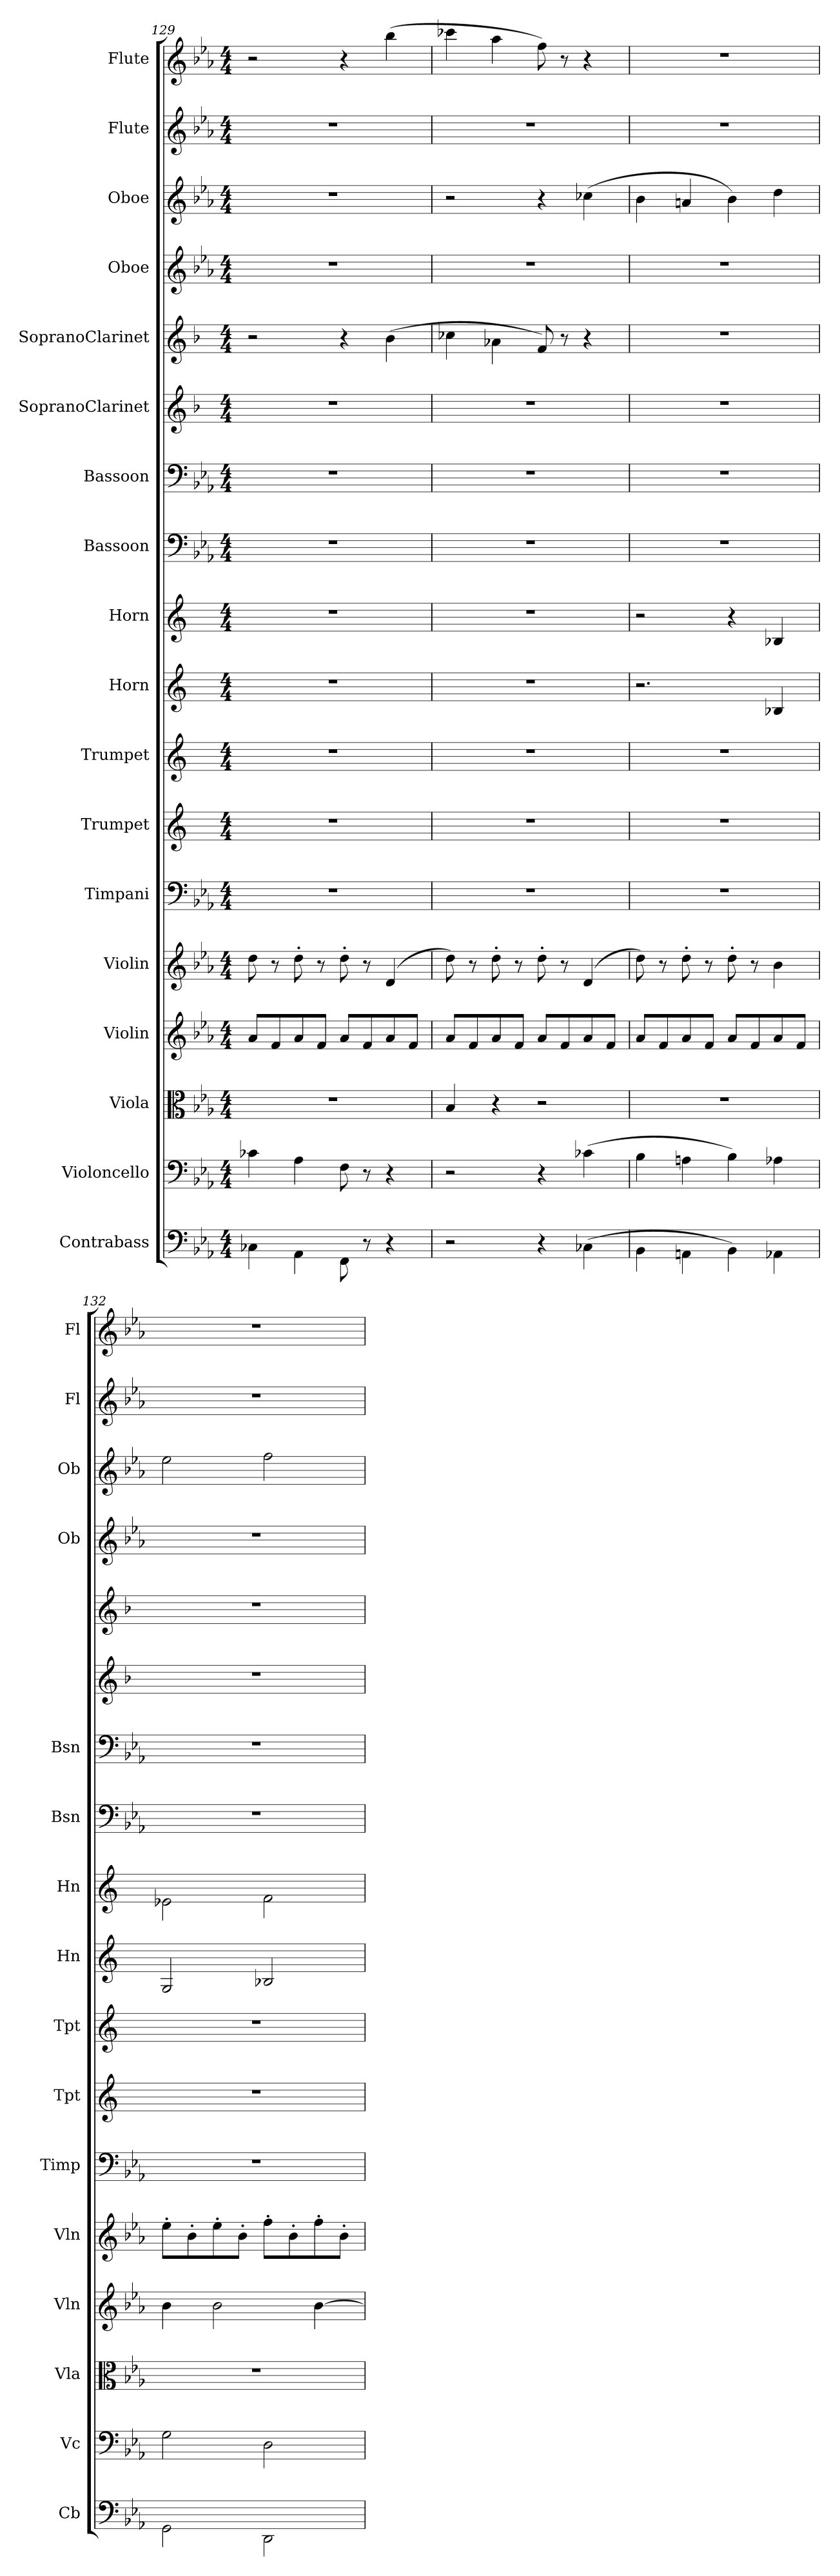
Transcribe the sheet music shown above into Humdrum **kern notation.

**kern	**kern	**kern	**kern	**kern	**kern	**kern	**kern	**kern	**kern	**kern	**kern	**kern	**kern	**kern	**kern	**kern	**kern
*part18	*part17	*part16	*part15	*part14	*part13	*part12	*part11	*part10	*part9	*part8	*part7	*part6	*part5	*part4	*part3	*part2	*part1
*staff18	*staff17	*staff16	*staff15	*staff14	*staff13	*staff12	*staff11	*staff10	*staff9	*staff8	*staff7	*staff6	*staff5	*staff4	*staff3	*staff2	*staff1
*I"Contrabass	*I"Violoncello	*I"Viola	*I"Violin	*I"Violin	*I"Timpani	*I"Trumpet	*I"Trumpet	*I"Horn	*I"Horn	*I"Bassoon	*I"Bassoon	*I"SopranoClarinet	*I"SopranoClarinet	*I"Oboe	*I"Oboe	*I"Flute	*I"Flute
*I'Cb	*I'Vc	*I'Vla	*I'Vln	*I'Vln	*I'Timp	*I'Tpt	*I'Tpt	*I'Hn	*I'Hn	*I'Bsn	*I'Bsn	*	*	*I'Ob	*I'Ob	*I'Fl	*I'Fl
*clefF4	*clefF4	*clefC3	*clefG2	*clefG2	*clefF4	*clefG2	*clefG2	*clefG2	*clefG2	*clefF4	*clefF4	*clefG2	*clefG2	*clefG2	*clefG2	*clefG2	*clefG2
*k[b-e-a-]	*k[b-e-a-]	*k[b-e-a-]	*k[b-e-a-]	*k[b-e-a-]	*k[b-e-a-]	*k[]	*k[]	*k[]	*k[]	*k[b-e-a-]	*k[b-e-a-]	*k[b-]	*k[b-]	*k[b-e-a-]	*k[b-e-a-]	*k[b-e-a-]	*k[b-e-a-]
*M4/4	*M4/4	*M4/4	*M4/4	*M4/4	*M4/4	*M4/4	*M4/4	*M4/4	*M4/4	*M4/4	*M4/4	*M4/4	*M4/4	*M4/4	*M4/4	*M4/4	*M4/4
=129	=129	=129	=129	=129	=129	=129	=129	=129	=129	=129	=129	=129	=129	=129	=129	=129	=129
4C-X\	4c-X\	1r	8a-/L	8dd\	1r	1r	1r	1r	1r	1r	1r	1r	2r	1r	1r	1r	2r
.	.	.	8f/	8r	.	.	.	.	.	.	.	.	.	.	.	.	.
4AA-\	4A-\	.	8a-/	8dd'\	.	.	.	.	.	.	.	.	.	.	.	.	.
.	.	.	8f/J	8r	.	.	.	.	.	.	.	.	.	.	.	.	.
8FF\	8F\	.	8a-/L	8dd'\	.	.	.	.	.	.	.	.	4r	.	.	.	4r
8r	8r	.	8f/	8r	.	.	.	.	.	.	.	.	.	.	.	.	.
4r	4r	.	8a-/	(4d/	.	.	.	.	.	.	.	.	(4b-\	.	.	.	(4bb-\
.	.	.	8f/J	.	.	.	.	.	.	.	.	.	.	.	.	.	.
=130	=130	=130	=130	=130	=130	=130	=130	=130	=130	=130	=130	=130	=130	=130	=130	=130	=130
2r	2r	4B-/	8a-/L	8dd\)	1r	1r	1r	1r	1r	1r	1r	1r	4cc-X\	1r	2r	1r	4ccc-X\
.	.	.	8f/	8r	.	.	.	.	.	.	.	.	.	.	.	.	.
.	.	4r	8a-/	8dd'\	.	.	.	.	.	.	.	.	4a-X\	.	.	.	4aa-\
.	.	.	8f/J	8r	.	.	.	.	.	.	.	.	.	.	.	.	.
4r	4r	2r	8a-/L	8dd'\	.	.	.	.	.	.	.	.	8f/)	.	4r	.	8ff\)
.	.	.	8f/	8r	.	.	.	.	.	.	.	.	8r	.	.	.	8r
(4C-X\	(4c-X\	.	8a-/	(4d/	.	.	.	.	.	.	.	.	4r	.	(4cc-X\	.	4r
.	.	.	8f/J	.	.	.	.	.	.	.	.	.	.	.	.	.	.
=131	=131	=131	=131	=131	=131	=131	=131	=131	=131	=131	=131	=131	=131	=131	=131	=131	=131
4BB-\	4B-\	1r	8a-/L	8dd\)	1r	1r	1r	2.r	2r	1r	1r	1r	1r	1r	4b-\	1r	1r
.	.	.	8f/	8r	.	.	.	.	.	.	.	.	.	.	.	.	.
4AAn\	4An\	.	8a-/	8dd'\	.	.	.	.	.	.	.	.	.	.	4an/	.	.
.	.	.	8f/J	8r	.	.	.	.	.	.	.	.	.	.	.	.	.
4BB-\)	4B-\)	.	8a-/L	8dd'\	.	.	.	.	4r	.	.	.	.	.	4b-\)	.	.
.	.	.	8f/	8r	.	.	.	.	.	.	.	.	.	.	.	.	.
4AA-X\	4A-X\	.	8a-/	4b-\	.	.	.	4B-X/	4B-X/	.	.	.	.	.	4dd\	.	.
.	.	.	8f/J	.	.	.	.	.	.	.	.	.	.	.	.	.	.
=132	=132	=132	=132	=132	=132	=132	=132	=132	=132	=132	=132	=132	=132	=132	=132	=132	=132
2GG\	2G\	1r	4b-\	8ee-'\L	1r	1r	1r	2G/	2e-X\	1r	1r	1r	1r	1r	2ee-\	1r	1r
.	.	.	.	8b-'\	.	.	.	.	.	.	.	.	.	.	.	.	.
.	.	.	2b-\	8ee-'\	.	.	.	.	.	.	.	.	.	.	.	.	.
.	.	.	.	8b-'\J	.	.	.	.	.	.	.	.	.	.	.	.	.
2DD\	2D\	.	.	8ff'\L	.	.	.	2B-X/	2f\	.	.	.	.	.	2ff\	.	.
.	.	.	.	8b-'\	.	.	.	.	.	.	.	.	.	.	.	.	.
.	.	.	[4b-\	8ff'\	.	.	.	.	.	.	.	.	.	.	.	.	.
.	.	.	.	8b-'\J	.	.	.	.	.	.	.	.	.	.	.	.	.
=	=	=	=	=	=	=	=	=	=	=	=	=	=	=	=	=	=
*-	*-	*-	*-	*-	*-	*-	*-	*-	*-	*-	*-	*-	*-	*-	*-	*-	*-
